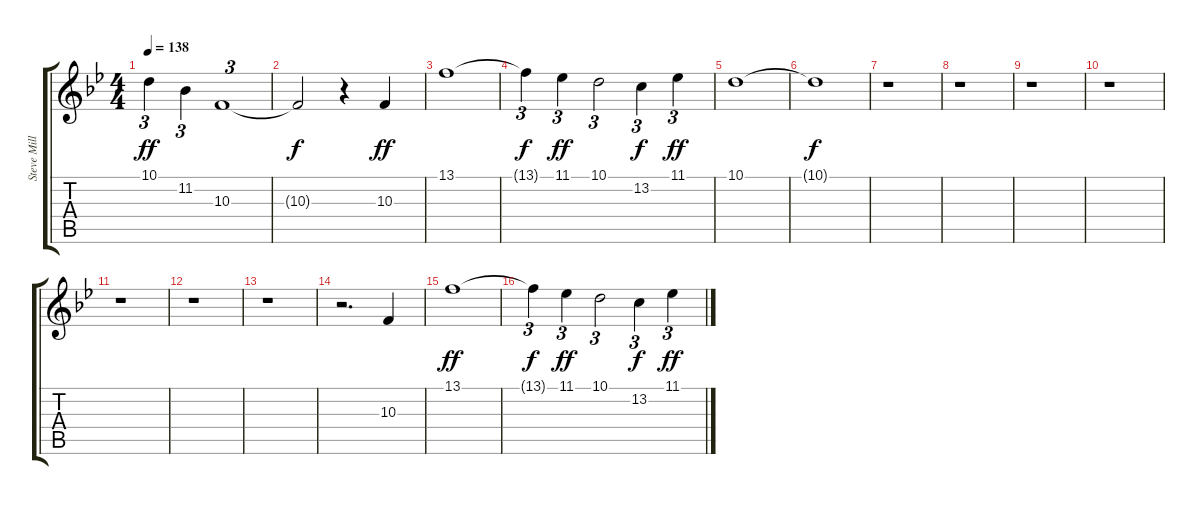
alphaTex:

\track ("Steve Miller" "Steve Mill") {instrument tenorsax}
\staff {score tabs}
\tuning (E4 B3 G3 D3 A2 E2) {hide}
\ts (4 4)
\tempo 138
\clef g2
\ks bb
10.1.4{tu (3 2) dy ff} 11.2.4{tu (3 2)} 10.3.1{tu (3 2)} |
10.3{t}.2{dy f} r.4 10.3.4{dy ff} |
13.1.1 |
13.1{t}.4{tu (3 2) dy f} 11.1.4{tu (3 2) dy ff} 10.1.2{tu (3 2)} 13.2.4{tu (3 2) dy f} 11.1.4{tu (3 2) dy ff} |
10.1.1 |
10.1{t}.1{dy f} |
r.1 |
r.1 |
r.1 |
r.1 |
r.1 |
r.1 |
r.1 |
r.2{d} 10.3.4 |
13.1.1{dy ff} |
13.1{t}.4{tu (3 2) dy f} 11.1.4{tu (3 2) dy ff} 10.1.2{tu (3 2)} 13.2.4{tu (3 2) dy f} 11.1.4{tu (3 2) dy ff}
